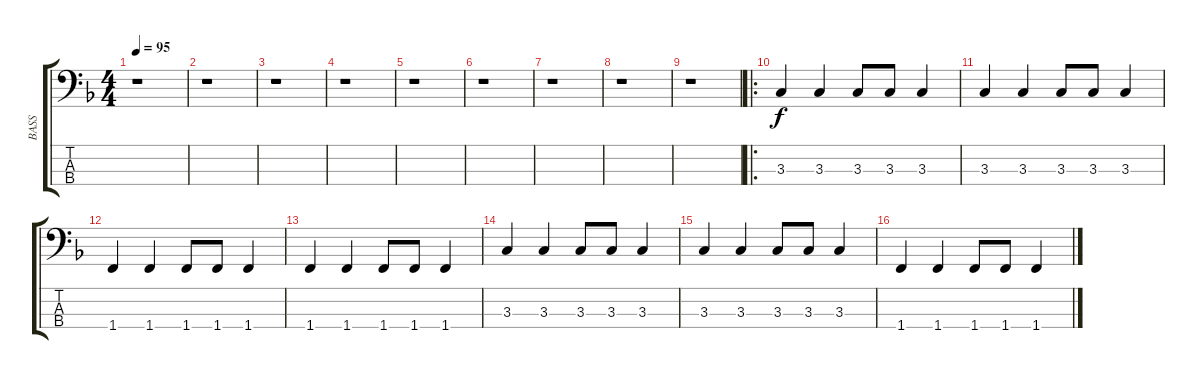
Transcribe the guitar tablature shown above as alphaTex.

\track ("BASS" "BASS") {instrument fretlessbass}
\staff {score tabs}
\tuning (G2 D2 A1 E1) {hide}
\ts (4 4)
\tempo 95
\clef f4
\ks f
r.1{dy f instrument fretlessbass} |
r.1 |
r.1 |
r.1 |
r.1 |
r.1 |
r.1 |
r.1 |
r.1 |
\ro
3.3.4 3.3.4 3.3.8 3.3.8 3.3.4 |
3.3.4 3.3.4 3.3.8 3.3.8 3.3.4 |
1.4.4 1.4.4 1.4.8 1.4.8 1.4.4 |
1.4.4 1.4.4 1.4.8 1.4.8 1.4.4 |
3.3.4 3.3.4 3.3.8 3.3.8 3.3.4 |
3.3.4 3.3.4 3.3.8 3.3.8 3.3.4 |
1.4.4 1.4.4 1.4.8 1.4.8 1.4.4
